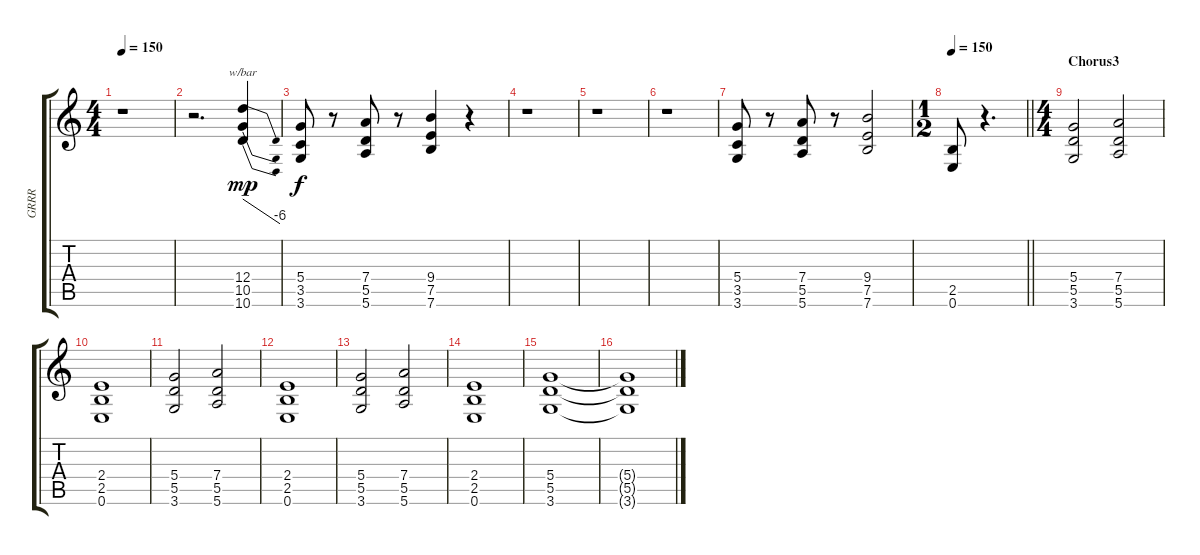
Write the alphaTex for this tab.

\track ("GRRR" "GRRR") {instrument distortionguitar}
\staff {score tabs}
\tuning (E4 B3 G3 D3 A2 E2) {hide}
\ts (4 4)
\tempo 150
\clef g2
\ks c
r.1{dy f} |
r.2{d} (12.4 10.5 10.6).4{tbe (dive default 0 0 60 -24) dy mp} |
(5.4 3.5 3.6).8{dy f} r.8 (7.4 5.5 5.6).8 r.8 (9.4 7.5 7.6).4 r.4 |
r.1 |
r.1 |
r.1 |
(5.4 3.5 3.6).8 r.8 (7.4 5.5 5.6).8 r.8 (9.4 7.5 7.6).2 |
\ts (1 2)
\tempo 150
\barLineRight lightlight
(2.5 0.6).8 r.4{d} |
\ts (4 4)
\section ("" "Chorus3")
(5.4 5.5 3.6).2 (7.4 5.5 5.6).2 |
(2.4 2.5 0.6).1 |
(5.4 5.5 3.6).2 (7.4 5.5 5.6).2 |
(2.4 2.5 0.6).1 |
(5.4 5.5 3.6).2 (7.4 5.5 5.6).2 |
(2.4 2.5 0.6).1 |
(5.4 5.5 3.6).1 |
(5.4{t} 5.5{t} 3.6{t}).1
